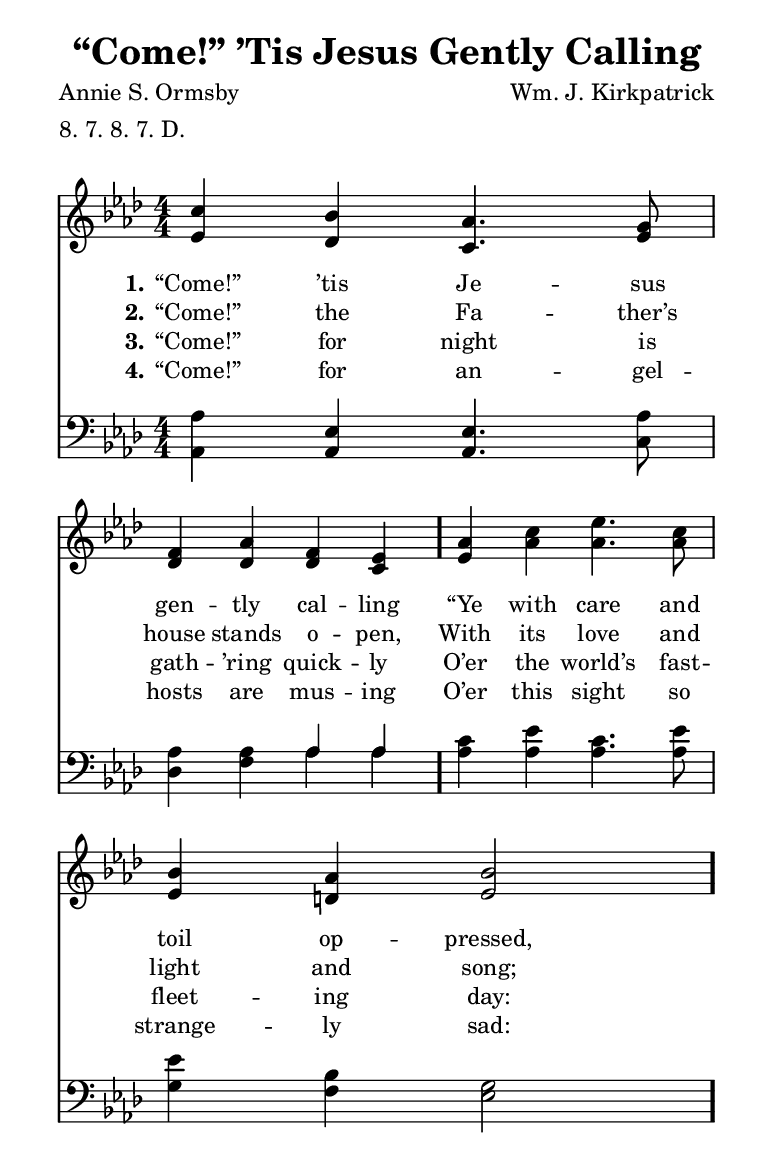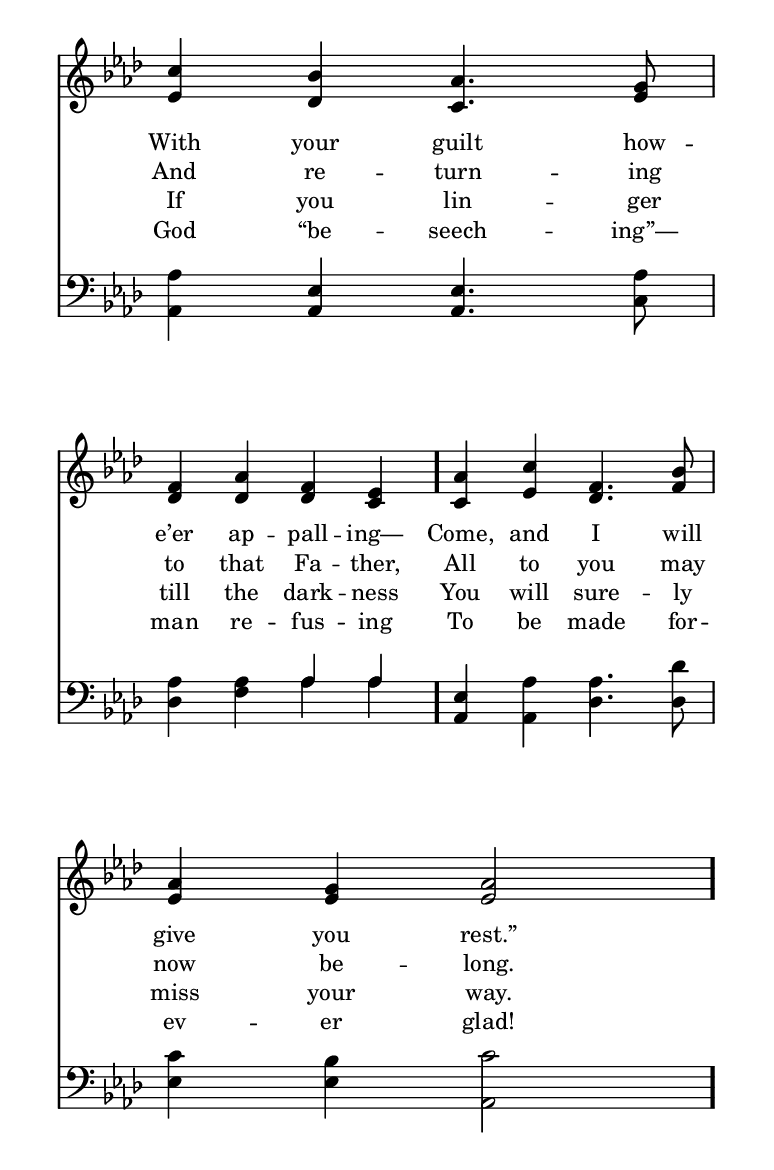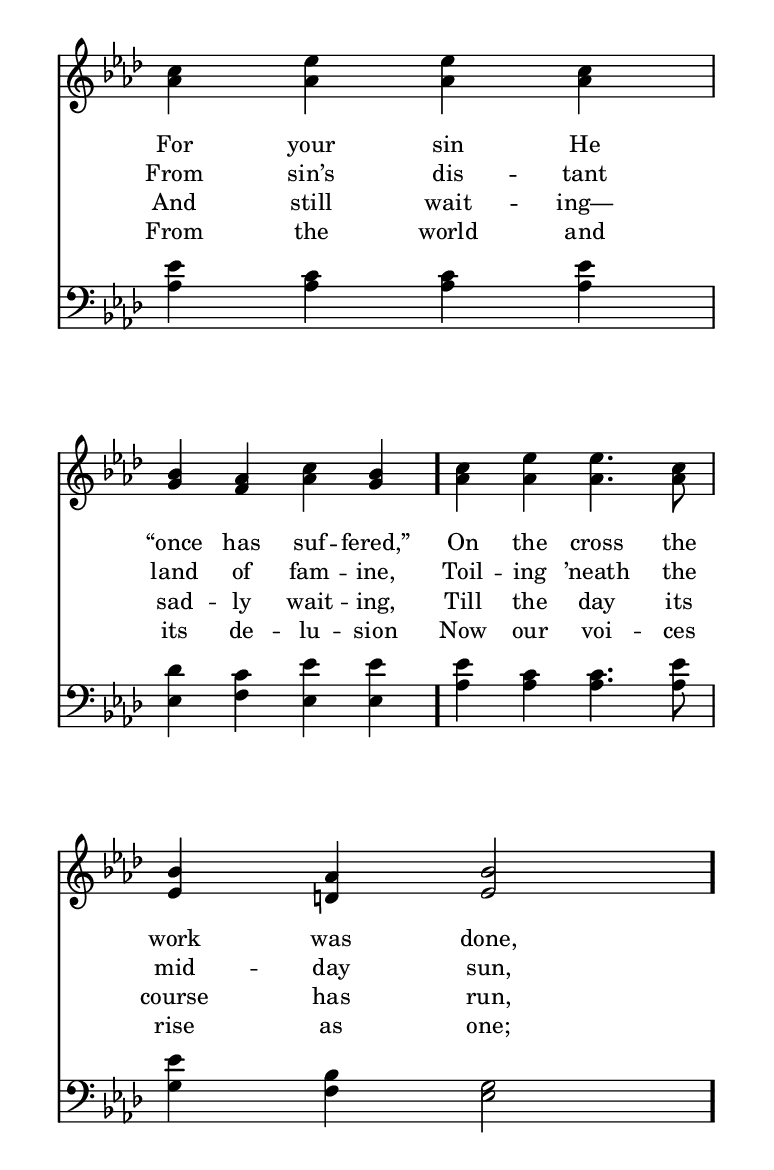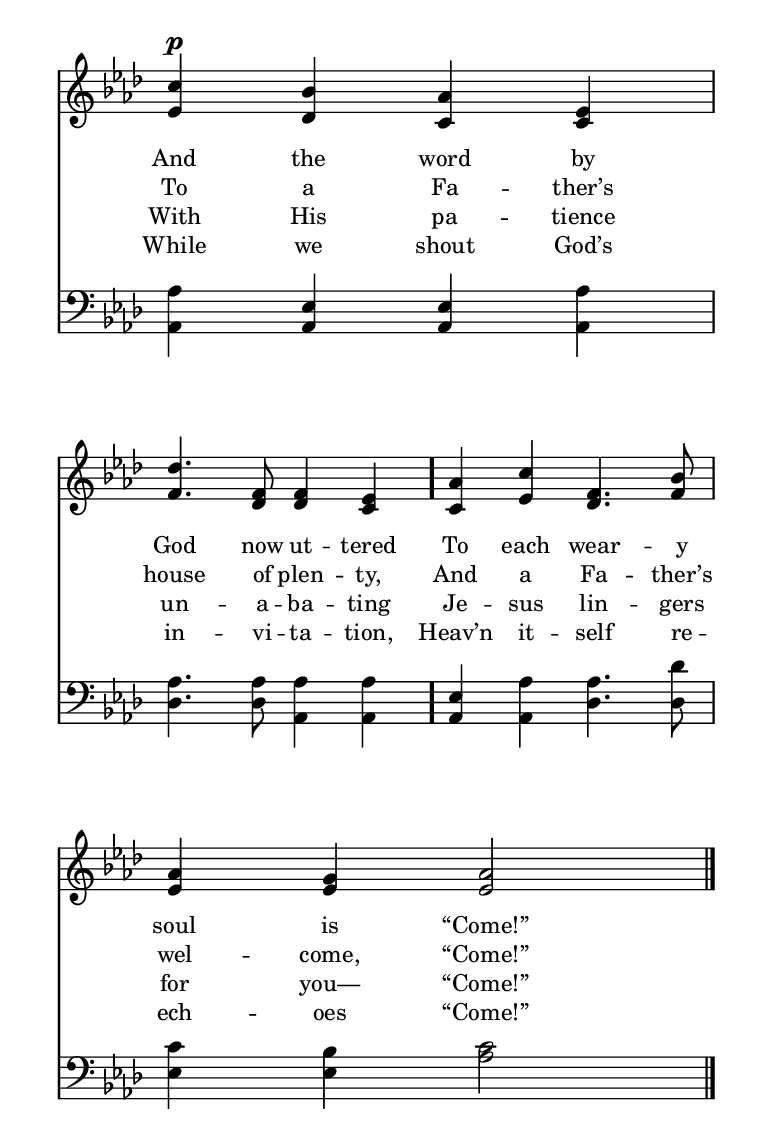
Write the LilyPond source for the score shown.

\include "common/global.ily"
\paper {
  \include "common/paper.ily"
  %ragged-bottom = ##t
  %ragged-last-bottom = ##t
  %systems-per-page = ##f
  %page-count = ##f
}

\header{
  hymnnumber = "1"
  title = "“Come!” ’Tis Jesus Gently Calling"
  tunename = "’Tis So Sweet to Trust in Jesus"
  meter = "8. 7. 8. 7. D."
  poet = "Annie S. Ormsby"
  composer = "Wm. J. Kirkpatrick"
  %copyright = ""
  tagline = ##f
}

% for fermata in MIDI
ta = { \tempo 4=90 }
tb = { \tempo 4=45 }

patternAA = { c4 c4 | c4. c8 c4 c4 | c4( c4) } % Line 1 soprano / alto / bass, Line 3 soprano
patternAB = { c4 c4 | c4. c8 c4 c4 | c2 } % Line 1 tenor, Line 2 soprano, Line 3 tenor, Line 4 soprano / alto / tenor
patternAC = { c4 c8[ c8 ] | c4. c8 c4 c4 | c2 } % Refrain line 4 soprano

patternBA = { c4 c4 | c4 c4 c4 c4 | c2 } % Line 2 alto, Line 3 alto / bass, Line 4 bass, Refrain line 1 / 2 tenor / bass, Refrain line 3 tenor, Refrain line 4 bass
patternBB = { c4 c4 | c4 c4 c4 c4 | c4( c4) } % Refrain line 1 / 2 soprano / alto, Refrain line 3 bass
patternBC = { c4. c8 | c4 c4 c4 c4 | c2 } % Refrain line 3 soprano

global = {
  \include "common/overrides.ily"
  \override Staff.TimeSignature.style = #'numbered
  \time 4/4
  \override Score.MetronomeMark.transparent = ##t % hide all fermata changes too
  \ta
  \key aes \major
  \autoBeamOff
}

notesSoprano = {
\global
\relative a' {
  c4 bes aes4. g8 f4 aes f ees     \noBreak | aes4 c ees4. c8 bes4 aes bes2 \break
  c4 bes aes4. g8 f4 aes f ees     \noBreak | aes4 c f,4. bes8 aes4 g aes2 \break
  c4 ees ees c bes aes c bes       \noBreak | c ees ees4. c8 bes4 aes bes2 \break
  % TODO actually make MIDI output soft
	% Used to use c4^\p here but that made only the soprano soft, and putting it
	% in every voice resulted in too many p's.
  c4^\markup { \dynamic p } bes aes ees des'4. f,8 f4 ees \noBreak | aes c f,4. bes8 aes4 g aes2 \break

\bar "|."
}
}

notesAlto = {
\global
\relative e' {

  ees4 des c4. ees8 des4 des des c \noBreak | ees4 aes aes4. aes8 ees4 d ees2 \break
  ees4 des c4. ees8 des4 des des c \noBreak | c4 ees des4. f8 ees4 ees ees2 \break
  aes4 aes aes aes g f aes g       \noBreak | aes aes aes4. aes8 ees4 d ees2 \break
  ees4 des c c f4. des8 des4 c     \noBreak | c ees des4. f8 ees4 ees ees2 \break

}
}

notesTenor = {
\global
\relative a {

  aes4 ees ees4. aes8 aes4 aes \new Voice { \voiceOne aes aes } \noBreak | c4 ees c4. ees8 ees4 bes g2 \break
  aes4 ees ees4. aes8 aes4 aes \new Voice { \voiceOne aes aes } \noBreak | ees4 aes aes4. des8 c4 bes c2 \break
  ees4 c c ees des c ees ees                                    \noBreak | ees c c4. ees8 ees4 bes g2 \break
  aes4 ees ees aes aes4. aes8 aes4 aes                          \noBreak | ees aes aes4. des8 c4 bes c2 \break

}
}

notesBass = {
\global
\relative a, {

  aes4 aes aes4. c8 des4 f \new Voice { \voiceTwo aes aes }  \noBreak | aes4 aes aes4. aes8 g4 f ees2 \break
  aes,4 aes aes4. c8 des4 f \new Voice { \voiceTwo aes aes } \noBreak | aes,4 aes des4. des8 ees4 ees aes,2 \break
  aes'4 aes aes aes ees f ees ees                            \noBreak | aes aes aes4. aes8 g4 f ees2 \break
  aes,4 aes aes aes des4. des8 aes4 aes                      \noBreak | aes aes des4. des8 ees4 ees aes2 \break

}
}

wordsA = \lyricmode {
\set stanza = "1."

“Come!” ’tis Je -- sus gen -- tly cal -- ling \bar "."
“Ye with care and toil op -- pressed, \bar "." \break
With your guilt how -- e’er ap -- pall -- ing— \bar "."
Come, and I will give you rest.” \bar "." \break
For your sin He “once has suf -- fered,” \bar "."
On the cross the work was done, \bar "." \break
And the word by God now ut -- tered \bar "."
To each wear -- y soul is “Come!” \bar "."

}

wordsB = \lyricmode {
\set stanza = "2."

“Come!” the Fa -- ther’s house stands o -- pen,
With its love and light and song;
And re -- turn -- ing to that Fa -- ther,
All to you may now be -- long.
From sin’s dis -- tant land of fam -- ine,
Toil -- ing ’neath the mid -- day sun,
To a Fa -- ther’s house of plen -- ty,
And a Fa -- ther’s wel -- come, “Come!”

}

wordsC = \lyricmode {
\set stanza = "3."

“Come!” for night is gath -- ’ring quick -- ly
O’er the world’s fast -- fleet -- ing day:
If you lin -- ger till the dark -- ness
You will sure -- ly miss your way.
And still wait -- ing— sad -- ly wait -- ing,
Till the day its course has run,
With His pa -- tience un -- a -- ba -- ting
Je -- sus lin -- gers for you— “Come!”

}

wordsD = \lyricmode {
\set stanza = "4."

“Come!” for an -- gel -- hosts are mus -- ing
O’er this sight so strange -- ly sad:
God “be -- seech -- ing”— man re -- fus -- ing
To be made for -- ev -- er glad!
From the world and its de -- lu -- sion
Now our voi -- ces rise as one;
While we shout God’s in -- vi -- ta -- tion,
Heav’n it -- self re -- ech -- oes “Come!”

}

\score {
  \context ChoirStaff <<
    \context Staff <<
      \set ChoirStaff.systemStartDelimiter = #'SystemStartBar
      \partcombine #'(2 . 9) \notesSoprano \notesAlto
      \context NullVoice = sopranos { \voiceOne << \notesSoprano >> }
      \context Lyrics = one   \lyricsto sopranos \wordsA
      \context Lyrics = two   \lyricsto sopranos \wordsB
      \context Lyrics = three \lyricsto sopranos \wordsC
      \context Lyrics = four  \lyricsto sopranos \wordsD
    >>
    \context Staff = men <<
      \clef bass
      \partcombine #'(2 . 9) \notesTenor \notesBass
    >>
  >>
  \layout {
    \include "common/layout.ily"
  }
  \midi{
    \include "common/midi.ily"
  }
}

\version "2.19.49"  % necessary for upgrading to future LilyPond versions.

% vi:set et ts=2 sw=2 ai nocindent syntax=lilypond:
